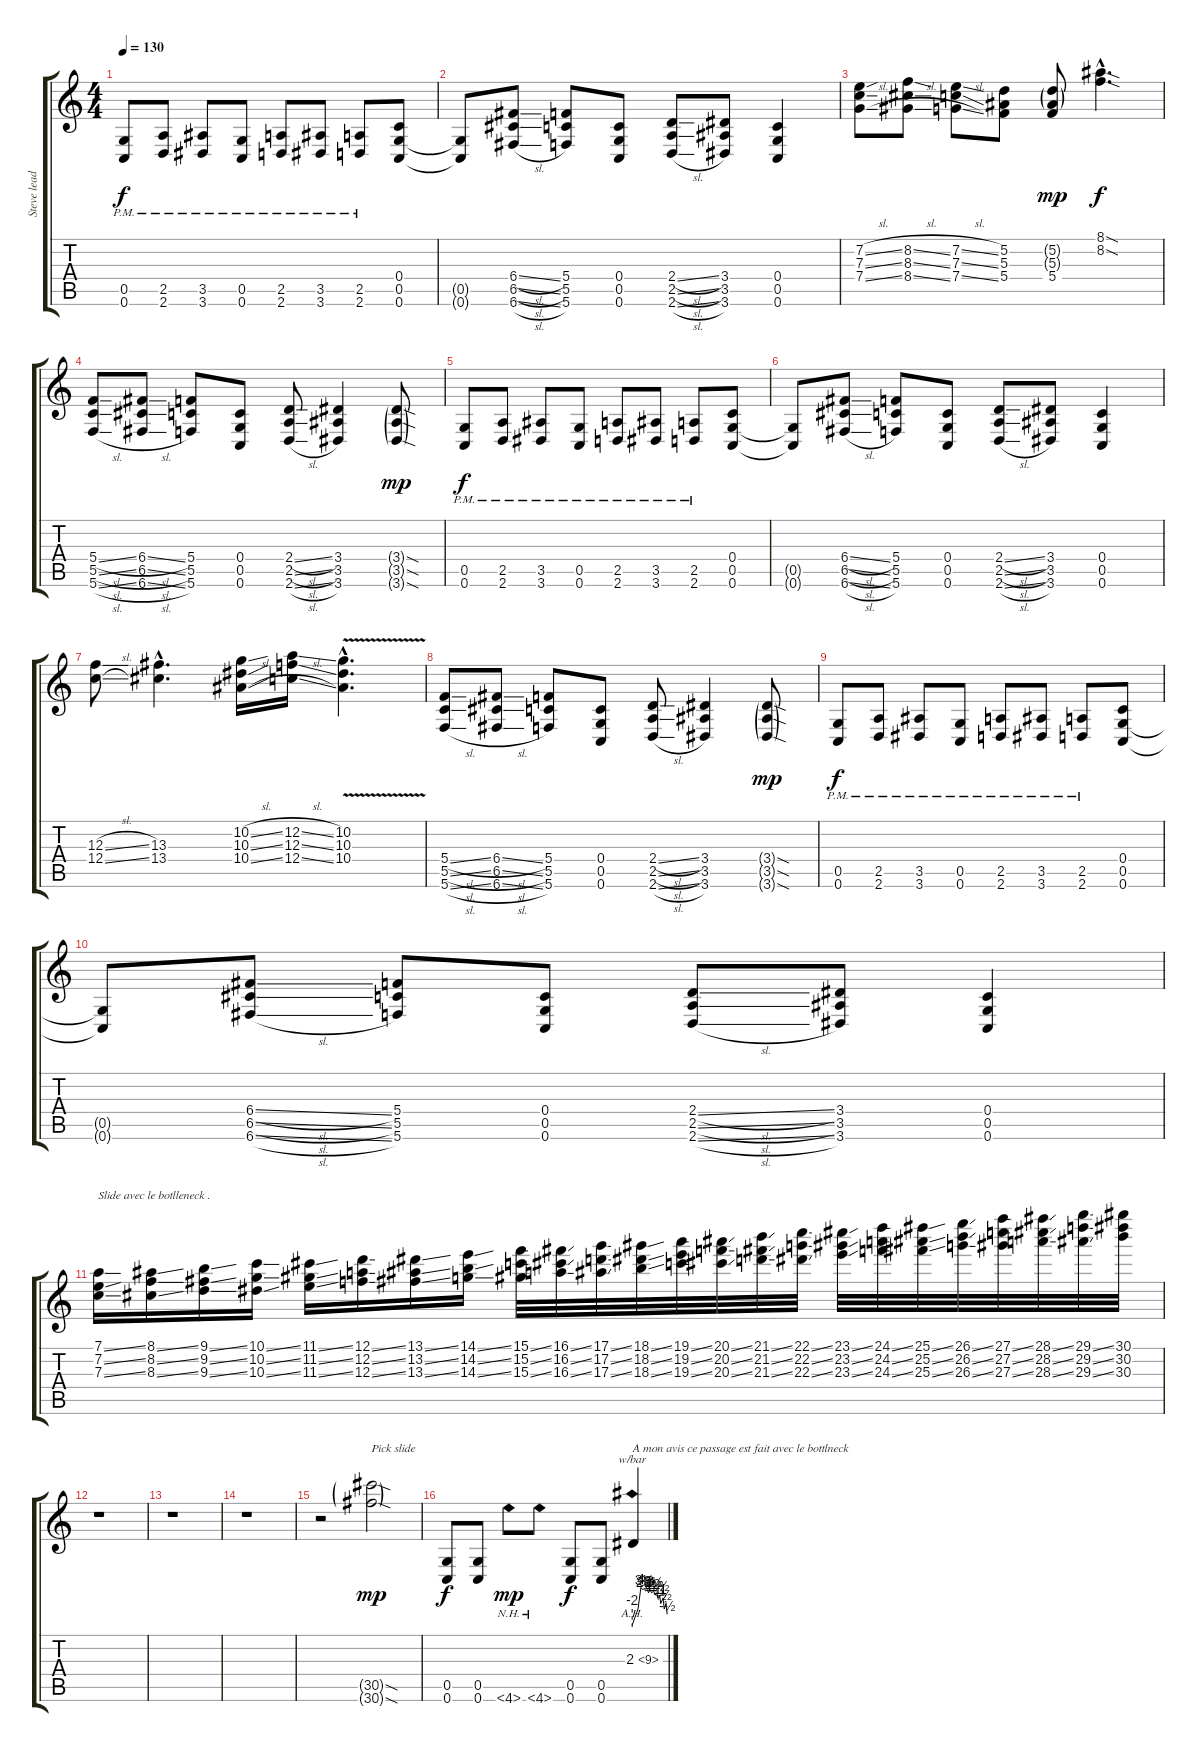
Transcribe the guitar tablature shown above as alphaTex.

\track ("Steve lead" "Steve lead") {instrument distortionguitar}
\staff {score tabs}
\tuning (D4 A3 F3 C3 G2 C2) {hide}
\ts (4 4)
\tempo 130
\clef g2
\ks c
(0.5{pm} 0.6).8{dy f} (2.5{pm} 2.6).8 (3.5{pm} 3.6).8 (0.5{pm} 0.6).8 (2.5{pm} 2.6).8 (3.5{pm} 3.6).8 (2.5{pm} 2.6).8 (0.4 0.5 0.6).8 |
(0.5{t} 0.6{t}).8 (6.4{sl} 6.5{sl} 6.6{sl}).8 (5.4 5.5 5.6).8 (0.4 0.5 0.6).8 (2.4{sl} 2.5{sl} 2.6{sl}).8 (3.4 3.5 3.6).8 (0.4 0.5 0.6).4 |
(7.2{sl} 7.3{sl} 7.4{sl}).8 (8.2{sl} 8.3{sl} 8.4{sl}).8 (7.2{sl} 7.3{sl} 7.4{sl}).8 (5.2 5.3 5.4).8 (5.2{g} 5.3{g} 5.4).8{dy mp} (8.1{sod hac} 8.2{sod hac}).4{d dy f} |
(5.4{sl} 5.5{sl} 5.6{sl}).8 (6.4{sl} 6.5{sl} 6.6{sl}).8 (5.4 5.5 5.6).8 (0.4 0.5 0.6).8 (2.4{sl} 2.5{sl} 2.6{sl}).8 (3.4 3.5 3.6).4 (3.4{sod g} 3.5{sod g} 3.6{sod g}).8{dy mp} |
(0.5{pm} 0.6).8{dy f} (2.5{pm} 2.6).8 (3.5{pm} 3.6).8 (0.5{pm} 0.6).8 (2.5{pm} 2.6).8 (3.5{pm} 3.6).8 (2.5{pm} 2.6).8 (0.4 0.5 0.6).8 |
(0.5{t} 0.6{t}).8 (6.4{sl} 6.5{sl} 6.6{sl}).8 (5.4 5.5 5.6).8 (0.4 0.5 0.6).8 (2.4{sl} 2.5{sl} 2.6{sl}).8 (3.4 3.5 3.6).8 (0.4 0.5 0.6).4 |
(12.3{sl} 12.4{sl}).8 (13.3{hac} 13.4{hac}).4{d} (10.2{sl} 10.3{sl} 10.4{sl}).16 (12.2{sl} 12.3{sl} 12.4{sl}).16 (10.2{v hac} 10.3{v hac} 10.4{v hac}).4{d} |
(5.4{sl} 5.5{sl} 5.6{sl}).8 (6.4{sl} 6.5{sl} 6.6{sl}).8 (5.4 5.5 5.6).8 (0.4 0.5 0.6).8 (2.4{sl} 2.5{sl} 2.6{sl}).8 (3.4 3.5 3.6).4 (3.4{sod g} 3.5{sod g} 3.6{sod g}).8{dy mp} |
(0.5{pm} 0.6).8{dy f} (2.5{pm} 2.6).8 (3.5{pm} 3.6).8 (0.5{pm} 0.6).8 (2.5{pm} 2.6).8 (3.5{pm} 3.6).8 (2.5{pm} 2.6).8 (0.4 0.5 0.6).8 |
(0.5{t} 0.6{t}).8 (6.4{sl} 6.5{sl} 6.6{sl}).8 (5.4 5.5 5.6).8 (0.4 0.5 0.6).8 (2.4{sl} 2.5{sl} 2.6{sl}).8 (3.4 3.5 3.6).8 (0.4 0.5 0.6).4 |
(7.1{ss} 7.2{ss} 7.3{ss}).16{txt "Slide avec le botlleneck ."} (8.1{ss} 8.2{ss} 8.3{ss}).16 (9.1{ss} 9.2{ss} 9.3{ss}).16 (10.1{ss} 10.2{ss} 10.3{ss}).16 (11.1{ss} 11.2{ss} 11.3{ss}).16 (12.1{ss} 12.2{ss} 12.3{ss}).16 (13.1{ss} 13.2{ss} 13.3{ss}).16 (14.1{ss} 14.2{ss} 14.3{ss}).16 (15.1{ss} 15.2{ss} 15.3{ss}).32 (16.1{ss} 16.2{ss} 16.3{ss}).32 (17.1{ss} 17.2{ss} 17.3{ss}).32 (18.1{ss} 18.2{ss} 18.3{ss}).32 (19.1{ss} 19.2{ss} 19.3{ss}).32 (20.1{ss} 20.2{ss} 20.3{ss}).32 (21.1{ss} 21.2{ss} 21.3{ss}).32 (22.1{ss} 22.2{ss} 22.3{ss}).32 (23.1{ss} 23.2{ss} 23.3{ss}).32 (24.1{ss} 24.2{ss} 24.3{ss}).32 (25.1{ss} 25.2{ss} 25.3{ss}).32 (26.1{ss} 26.2{ss} 26.3{ss}).32 (27.1{ss} 27.2{ss} 27.3{ss}).32 (28.1{ss} 28.2{ss} 28.3{ss}).32 (29.1{ss} 29.2{ss} 29.3{ss}).32 (30.1 30.2 30.3).32 |
r.1 |
r.1 |
r.1 |
r.2 (30.5{sod g} 30.6{sod g}).2{txt "Pick slide" dy mp} |
(0.5 0.6).8{dy f} (0.5 0.6).8 4.6{nh}.8{dy mp} 4.6{nh}.8 (0.5 0.6).8{dy f} (0.5 0.6).8 2.3{ah 7}.4{tbe (custom default 0 -8 10 0 15 16 18 12 21 14 23 10 26 12 28 8 31 12 33 8 37 10 39 6 42 8 44 4 47 6 49 2 53 4 55 0 58 2 60 -2) txt "A mon avis ce passage est fait avec le bottlneck"}
